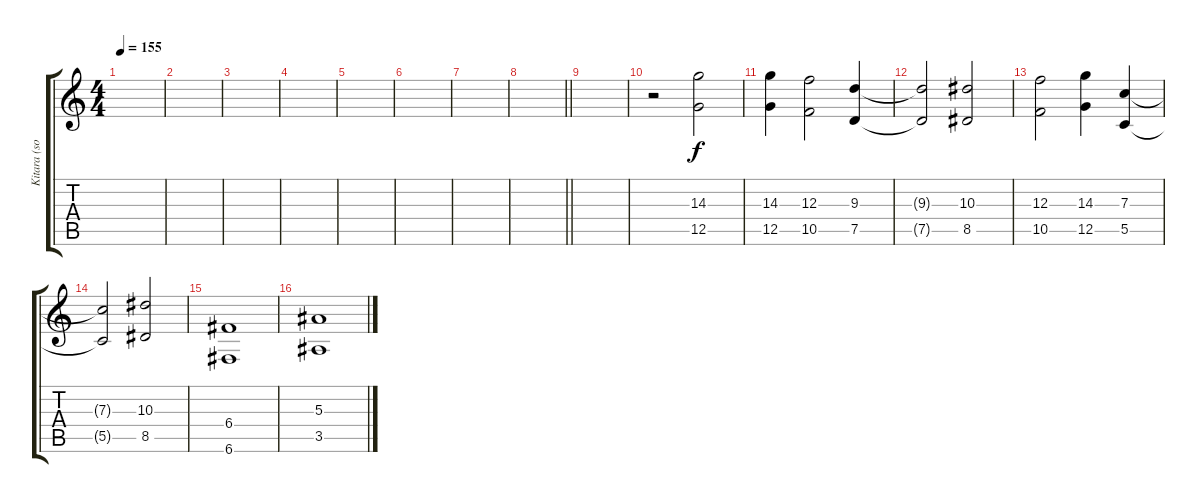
\track ("Kitara (soolo)" "Kitara (so") {instrument distortionguitar}
\staff {score tabs}
\tuning (D4 A3 F3 C3 G2 C2) {hide}
\ts (4 4)
\tempo 155
\clef g2
\ks c
|
|
|
|
|
|
|
\barLineRight lightlight
|
\section ("" "")
|
r.2 (14.3 12.5).2 |
(14.3 12.5).4 (12.3 10.5).2 (9.3 7.5).4 |
(9.3{t} 7.5{t}).2 (10.3 8.5).2 |
(12.3 10.5).2 (14.3 12.5).4 (7.3 5.5).4 |
(7.3{t} 5.5{t}).2 (10.3 8.5).2 |
(6.4 6.6).1 |
(5.3 3.5).1
